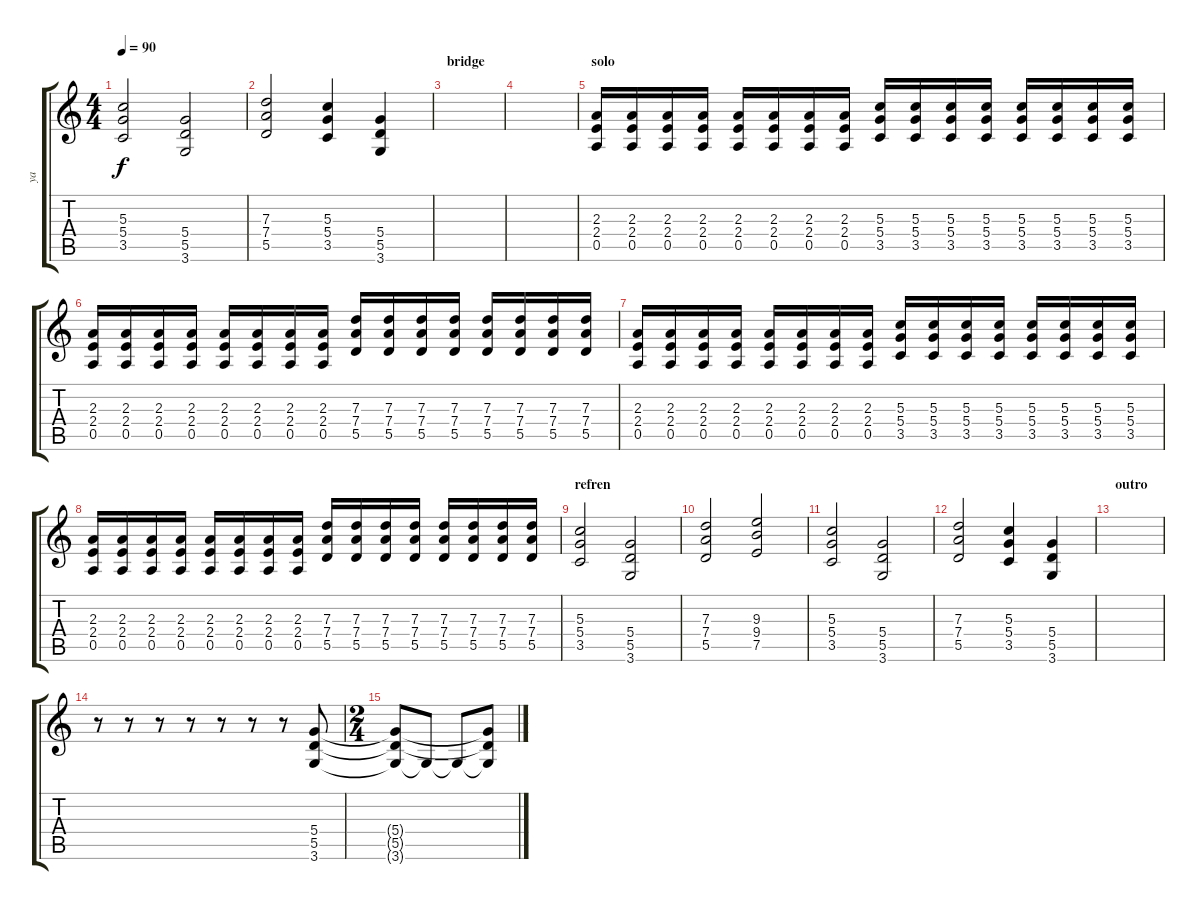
\track ("ya" "ya") {instrument overdrivenguitar}
\staff {score tabs}
\tuning (E4 B3 G3 D3 A2 E2) {hide}
\ts (4 4)
\tempo 90
\clef g2
\ks c
(5.3 5.4 3.5).2{dy f} (5.4 5.5 3.6).2 |
(7.3 7.4 5.5).2 (5.3 5.4 3.5).4 (5.4 5.5 3.6).4 |
\section ("" "bridge")
|
|
\section ("" "solo")
(2.3 2.4 0.5).16 (2.3 2.4 0.5).16 (2.3 2.4 0.5).16 (2.3 2.4 0.5).16 (2.3 2.4 0.5).16 (2.3 2.4 0.5).16 (2.3 2.4 0.5).16 (2.3 2.4 0.5).16 (5.3 5.4 3.5).16 (5.3 5.4 3.5).16 (5.3 5.4 3.5).16 (5.3 5.4 3.5).16 (5.3 5.4 3.5).16 (5.3 5.4 3.5).16 (5.3 5.4 3.5).16 (5.3 5.4 3.5).16 |
(2.3 2.4 0.5).16 (2.3 2.4 0.5).16 (2.3 2.4 0.5).16 (2.3 2.4 0.5).16 (2.3 2.4 0.5).16 (2.3 2.4 0.5).16 (2.3 2.4 0.5).16 (2.3 2.4 0.5).16 (7.3 7.4 5.5).16 (7.3 7.4 5.5).16 (7.3 7.4 5.5).16 (7.3 7.4 5.5).16 (7.3 7.4 5.5).16 (7.3 7.4 5.5).16 (7.3 7.4 5.5).16 (7.3 7.4 5.5).16 |
(2.3 2.4 0.5).16 (2.3 2.4 0.5).16 (2.3 2.4 0.5).16 (2.3 2.4 0.5).16 (2.3 2.4 0.5).16 (2.3 2.4 0.5).16 (2.3 2.4 0.5).16 (2.3 2.4 0.5).16 (5.3 5.4 3.5).16 (5.3 5.4 3.5).16 (5.3 5.4 3.5).16 (5.3 5.4 3.5).16 (5.3 5.4 3.5).16 (5.3 5.4 3.5).16 (5.3 5.4 3.5).16 (5.3 5.4 3.5).16 |
(2.3 2.4 0.5).16 (2.3 2.4 0.5).16 (2.3 2.4 0.5).16 (2.3 2.4 0.5).16 (2.3 2.4 0.5).16 (2.3 2.4 0.5).16 (2.3 2.4 0.5).16 (2.3 2.4 0.5).16 (7.3 7.4 5.5).16 (7.3 7.4 5.5).16 (7.3 7.4 5.5).16 (7.3 7.4 5.5).16 (7.3 7.4 5.5).16 (7.3 7.4 5.5).16 (7.3 7.4 5.5).16 (7.3 7.4 5.5).16 |
\section ("" "refren")
(5.3 5.4 3.5).2 (5.4 5.5 3.6).2 |
(7.3 7.4 5.5).2 (9.3 9.4 7.5).2 |
(5.3 5.4 3.5).2 (5.4 5.5 3.6).2 |
(7.3 7.4 5.5).2 (5.3 5.4 3.5).4 (5.4 5.5 3.6).4 |
\section ("" "outro")
|
r.8 r.8 r.8 r.8 r.8 r.8 r.8 (5.4 5.5 3.6).8 |
\ts (2 4)
(5.4{t} 5.5{t} 3.6{t}).8 3.6{t}.8 3.6{t}.8 (5.4{t} 5.5{t} 3.6{t}).8
